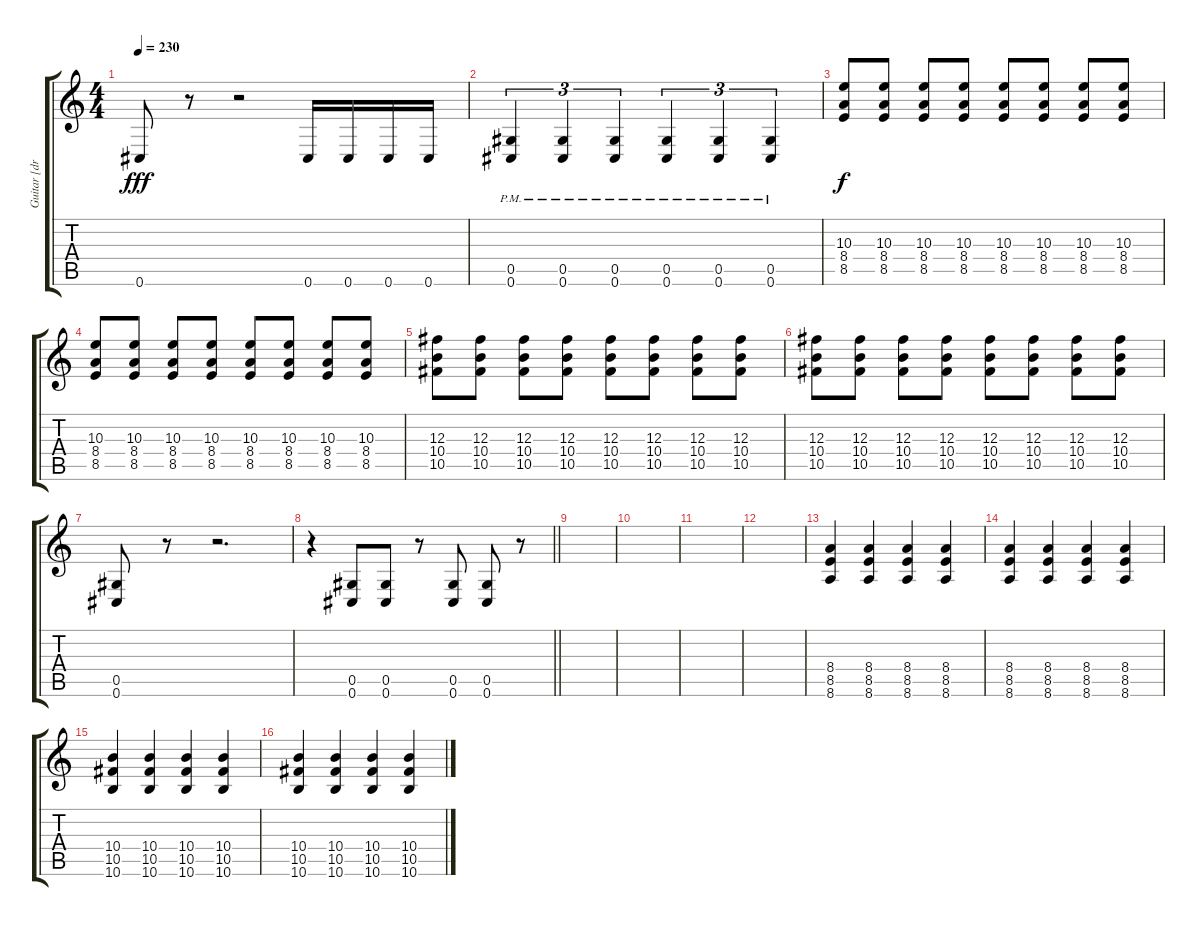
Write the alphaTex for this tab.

\track ("Guitar [drop C#] aux" "Guitar [dr") {instrument distortionguitar}
\staff {score tabs}
\tuning (Eb4 Bb3 Gb3 Db3 Ab2 Db2) {hide}
\ts (4 4)
\tempo 230
\clef g2
\ks c
0.6.8{dy fff} r.8 r.2 0.6.16 0.6.16 0.6.16 0.6.16 |
(0.5{pm} 0.6{pm}).4{tu (3 2)} (0.5{pm} 0.6{pm}).4{tu (3 2)} (0.5{pm} 0.6{pm}).4{tu (3 2)} (0.5{pm} 0.6{pm}).4{tu (3 2)} (0.5{pm} 0.6{pm}).4{tu (3 2)} (0.5{pm} 0.6{pm}).4{tu (3 2)} |
(10.3 8.4 8.5).8{dy f} (10.3 8.4 8.5).8 (10.3 8.4 8.5).8 (10.3 8.4 8.5).8 (10.3 8.4 8.5).8 (10.3 8.4 8.5).8 (10.3 8.4 8.5).8 (10.3 8.4 8.5).8 |
(10.3 8.4 8.5).8 (10.3 8.4 8.5).8 (10.3 8.4 8.5).8 (10.3 8.4 8.5).8 (10.3 8.4 8.5).8 (10.3 8.4 8.5).8 (10.3 8.4 8.5).8 (10.3 8.4 8.5).8 |
(12.3 10.4 10.5).8 (12.3 10.4 10.5).8 (12.3 10.4 10.5).8 (12.3 10.4 10.5).8 (12.3 10.4 10.5).8 (12.3 10.4 10.5).8 (12.3 10.4 10.5).8 (12.3 10.4 10.5).8 |
(12.3 10.4 10.5).8 (12.3 10.4 10.5).8 (12.3 10.4 10.5).8 (12.3 10.4 10.5).8 (12.3 10.4 10.5).8 (12.3 10.4 10.5).8 (12.3 10.4 10.5).8 (12.3 10.4 10.5).8 |
(0.5 0.6).8 r.8 r.2{d} |
\barLineRight lightlight
r.4 (0.5 0.6).8 (0.5 0.6).8 r.8 (0.5 0.6).8 (0.5 0.6).8 r.8 |
\section ("" "")
|
|
|
|
(8.4 8.5 8.6).4 (8.4 8.5 8.6).4 (8.4 8.5 8.6).4 (8.4 8.5 8.6).4 |
(8.4 8.5 8.6).4 (8.4 8.5 8.6).4 (8.4 8.5 8.6).4 (8.4 8.5 8.6).4 |
(10.4 10.5 10.6).4 (10.4 10.5 10.6).4 (10.4 10.5 10.6).4 (10.4 10.5 10.6).4 |
(10.4 10.5 10.6).4 (10.4 10.5 10.6).4 (10.4 10.5 10.6).4 (10.4 10.5 10.6).4
